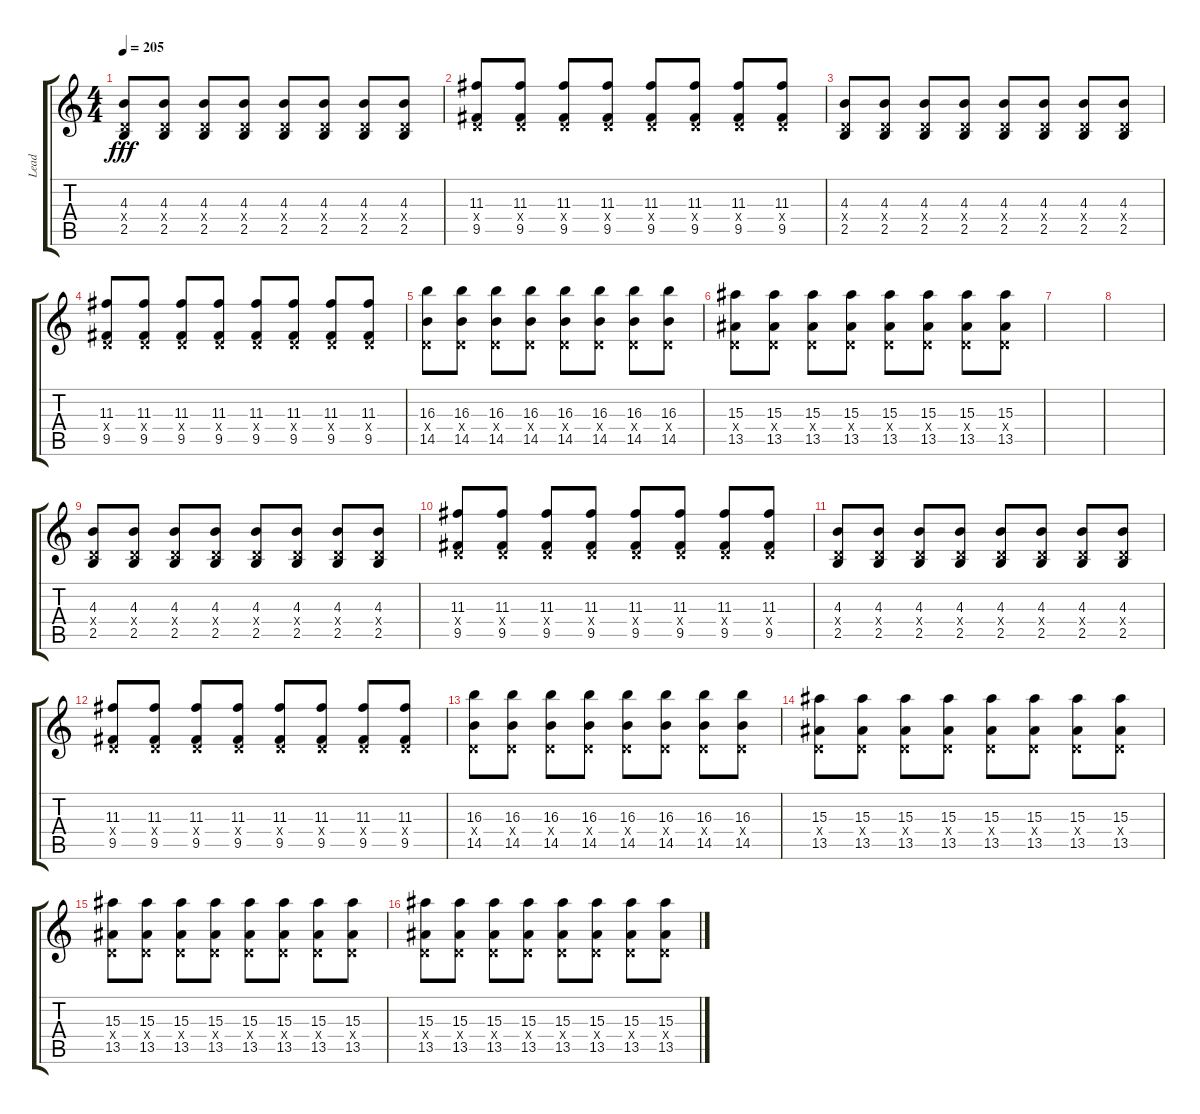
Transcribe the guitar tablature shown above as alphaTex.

\track ("Lead" "Lead") {instrument overdrivenguitar}
\staff {score tabs}
\tuning (E4 B3 G3 D3 A2 E2) {hide}
\ts (4 4)
\tempo 205
\clef g2
\ks c
(4.3 0.4{x} 2.5).8{dy fff} (4.3 0.4{x} 2.5).8 (4.3 0.4{x} 2.5).8 (4.3 0.4{x} 2.5).8 (4.3 0.4{x} 2.5).8 (4.3 0.4{x} 2.5).8 (4.3 0.4{x} 2.5).8 (4.3 0.4{x} 2.5).8 |
(11.3 0.4{x} 9.5).8 (11.3 0.4{x} 9.5).8 (11.3 0.4{x} 9.5).8 (11.3 0.4{x} 9.5).8 (11.3 0.4{x} 9.5).8 (11.3 0.4{x} 9.5).8 (11.3 0.4{x} 9.5).8 (11.3 0.4{x} 9.5).8 |
(4.3 0.4{x} 2.5).8 (4.3 0.4{x} 2.5).8 (4.3 0.4{x} 2.5).8 (4.3 0.4{x} 2.5).8 (4.3 0.4{x} 2.5).8 (4.3 0.4{x} 2.5).8 (4.3 0.4{x} 2.5).8 (4.3 0.4{x} 2.5).8 |
(11.3 0.4{x} 9.5).8 (11.3 0.4{x} 9.5).8 (11.3 0.4{x} 9.5).8 (11.3 0.4{x} 9.5).8 (11.3 0.4{x} 9.5).8 (11.3 0.4{x} 9.5).8 (11.3 0.4{x} 9.5).8 (11.3 0.4{x} 9.5).8 |
(16.3 0.4{x} 14.5).8 (16.3 0.4{x} 14.5).8 (16.3 0.4{x} 14.5).8 (16.3 0.4{x} 14.5).8 (16.3 0.4{x} 14.5).8 (16.3 0.4{x} 14.5).8 (16.3 0.4{x} 14.5).8 (16.3 0.4{x} 14.5).8 |
(15.3 0.4{x} 13.5).8 (15.3 0.4{x} 13.5).8 (15.3 0.4{x} 13.5).8 (15.3 0.4{x} 13.5).8 (15.3 0.4{x} 13.5).8 (15.3 0.4{x} 13.5).8 (15.3 0.4{x} 13.5).8 (15.3 0.4{x} 13.5).8 |
|
|
(4.3 0.4{x} 2.5).8 (4.3 0.4{x} 2.5).8 (4.3 0.4{x} 2.5).8 (4.3 0.4{x} 2.5).8 (4.3 0.4{x} 2.5).8 (4.3 0.4{x} 2.5).8 (4.3 0.4{x} 2.5).8 (4.3 0.4{x} 2.5).8 |
(11.3 0.4{x} 9.5).8 (11.3 0.4{x} 9.5).8 (11.3 0.4{x} 9.5).8 (11.3 0.4{x} 9.5).8 (11.3 0.4{x} 9.5).8 (11.3 0.4{x} 9.5).8 (11.3 0.4{x} 9.5).8 (11.3 0.4{x} 9.5).8 |
(4.3 0.4{x} 2.5).8 (4.3 0.4{x} 2.5).8 (4.3 0.4{x} 2.5).8 (4.3 0.4{x} 2.5).8 (4.3 0.4{x} 2.5).8 (4.3 0.4{x} 2.5).8 (4.3 0.4{x} 2.5).8 (4.3 0.4{x} 2.5).8 |
(11.3 0.4{x} 9.5).8 (11.3 0.4{x} 9.5).8 (11.3 0.4{x} 9.5).8 (11.3 0.4{x} 9.5).8 (11.3 0.4{x} 9.5).8 (11.3 0.4{x} 9.5).8 (11.3 0.4{x} 9.5).8 (11.3 0.4{x} 9.5).8 |
(16.3 0.4{x} 14.5).8 (16.3 0.4{x} 14.5).8 (16.3 0.4{x} 14.5).8 (16.3 0.4{x} 14.5).8 (16.3 0.4{x} 14.5).8 (16.3 0.4{x} 14.5).8 (16.3 0.4{x} 14.5).8 (16.3 0.4{x} 14.5).8 |
(15.3 0.4{x} 13.5).8 (15.3 0.4{x} 13.5).8 (15.3 0.4{x} 13.5).8 (15.3 0.4{x} 13.5).8 (15.3 0.4{x} 13.5).8 (15.3 0.4{x} 13.5).8 (15.3 0.4{x} 13.5).8 (15.3 0.4{x} 13.5).8 |
(15.3 0.4{x} 13.5).8 (15.3 0.4{x} 13.5).8 (15.3 0.4{x} 13.5).8 (15.3 0.4{x} 13.5).8 (15.3 0.4{x} 13.5).8 (15.3 0.4{x} 13.5).8 (15.3 0.4{x} 13.5).8 (15.3 0.4{x} 13.5).8 |
(15.3 0.4{x} 13.5).8 (15.3 0.4{x} 13.5).8 (15.3 0.4{x} 13.5).8 (15.3 0.4{x} 13.5).8 (15.3 0.4{x} 13.5).8 (15.3 0.4{x} 13.5).8 (15.3 0.4{x} 13.5).8 (15.3 0.4{x} 13.5).8
